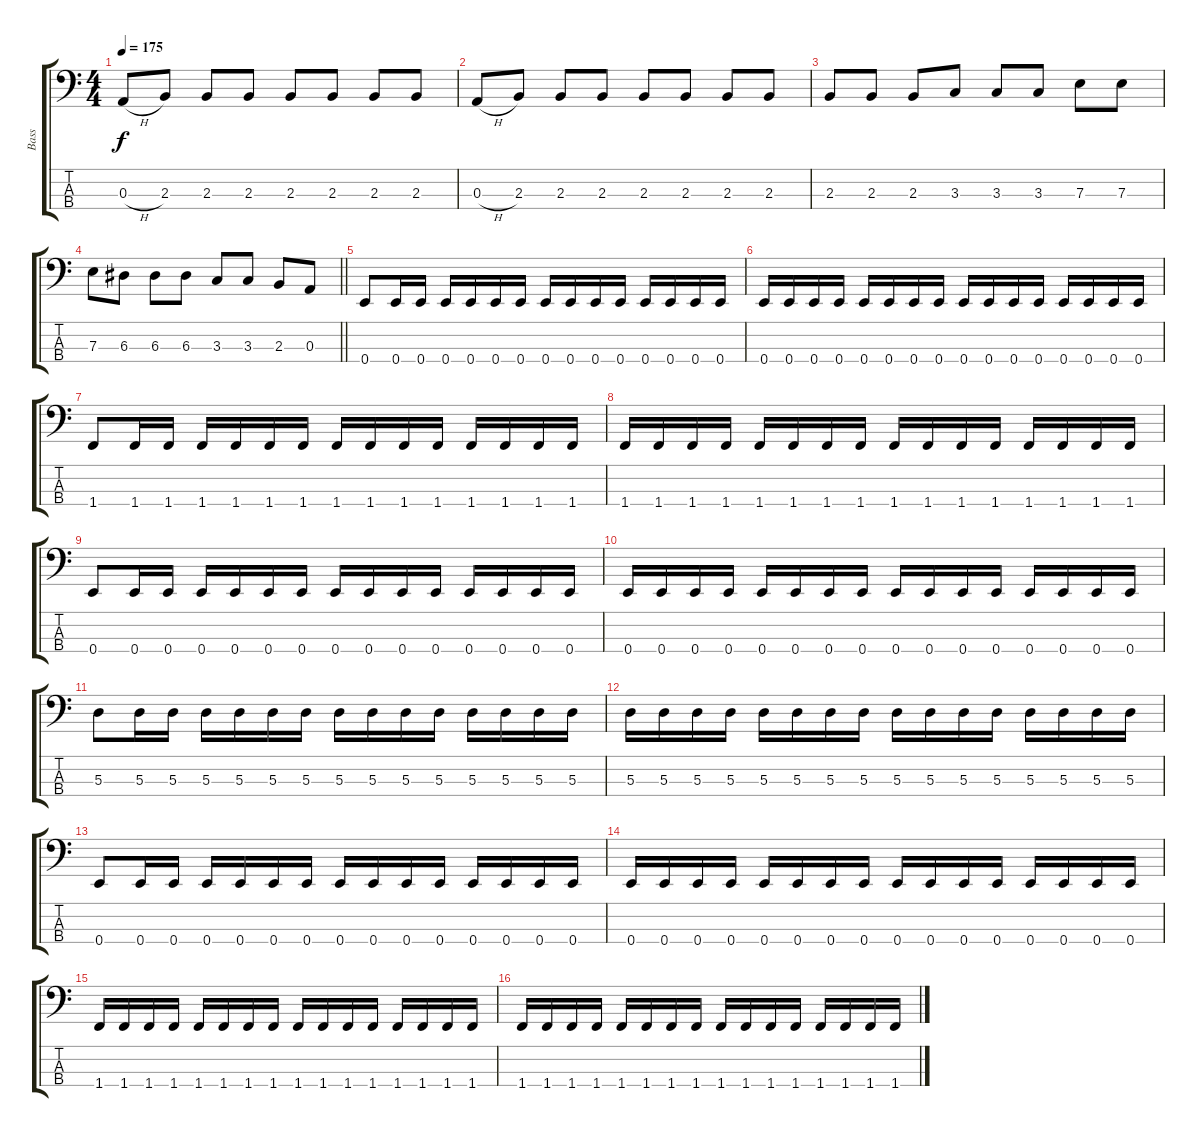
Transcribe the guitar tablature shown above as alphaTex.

\track ("Bass" "Bass") {instrument electricbasspick}
\staff {score tabs}
\tuning (G2 D2 A1 E1) {hide}
\ts (4 4)
\tempo 175
\clef f4
\ks c
0.3{h}.8{dy f} 2.3.8 2.3.8 2.3.8 2.3.8 2.3.8 2.3.8 2.3.8 |
0.3{h}.8 2.3.8 2.3.8 2.3.8 2.3.8 2.3.8 2.3.8 2.3.8 |
2.3.8 2.3.8 2.3.8 3.3.8 3.3.8 3.3.8 7.3.8 7.3.8 |
\barLineRight lightlight
7.3.8 6.3.8 6.3.8 6.3.8 3.3.8 3.3.8 2.3.8 0.3.8 |
0.4.8 0.4.16 0.4.16 0.4.16 0.4.16 0.4.16 0.4.16 0.4.16 0.4.16 0.4.16 0.4.16 0.4.16 0.4.16 0.4.16 0.4.16 |
0.4.16 0.4.16 0.4.16 0.4.16 0.4.16 0.4.16 0.4.16 0.4.16 0.4.16 0.4.16 0.4.16 0.4.16 0.4.16 0.4.16 0.4.16 0.4.16 |
1.4.8 1.4.16 1.4.16 1.4.16 1.4.16 1.4.16 1.4.16 1.4.16 1.4.16 1.4.16 1.4.16 1.4.16 1.4.16 1.4.16 1.4.16 |
1.4.16 1.4.16 1.4.16 1.4.16 1.4.16 1.4.16 1.4.16 1.4.16 1.4.16 1.4.16 1.4.16 1.4.16 1.4.16 1.4.16 1.4.16 1.4.16 |
0.4.8 0.4.16 0.4.16 0.4.16 0.4.16 0.4.16 0.4.16 0.4.16 0.4.16 0.4.16 0.4.16 0.4.16 0.4.16 0.4.16 0.4.16 |
0.4.16 0.4.16 0.4.16 0.4.16 0.4.16 0.4.16 0.4.16 0.4.16 0.4.16 0.4.16 0.4.16 0.4.16 0.4.16 0.4.16 0.4.16 0.4.16 |
5.3.8 5.3.16 5.3.16 5.3.16 5.3.16 5.3.16 5.3.16 5.3.16 5.3.16 5.3.16 5.3.16 5.3.16 5.3.16 5.3.16 5.3.16 |
5.3.16 5.3.16 5.3.16 5.3.16 5.3.16 5.3.16 5.3.16 5.3.16 5.3.16 5.3.16 5.3.16 5.3.16 5.3.16 5.3.16 5.3.16 5.3.16 |
0.4.8 0.4.16 0.4.16 0.4.16 0.4.16 0.4.16 0.4.16 0.4.16 0.4.16 0.4.16 0.4.16 0.4.16 0.4.16 0.4.16 0.4.16 |
0.4.16 0.4.16 0.4.16 0.4.16 0.4.16 0.4.16 0.4.16 0.4.16 0.4.16 0.4.16 0.4.16 0.4.16 0.4.16 0.4.16 0.4.16 0.4.16 |
1.4.16 1.4.16 1.4.16 1.4.16 1.4.16 1.4.16 1.4.16 1.4.16 1.4.16 1.4.16 1.4.16 1.4.16 1.4.16 1.4.16 1.4.16 1.4.16 |
1.4.16 1.4.16 1.4.16 1.4.16 1.4.16 1.4.16 1.4.16 1.4.16 1.4.16 1.4.16 1.4.16 1.4.16 1.4.16 1.4.16 1.4.16 1.4.16
